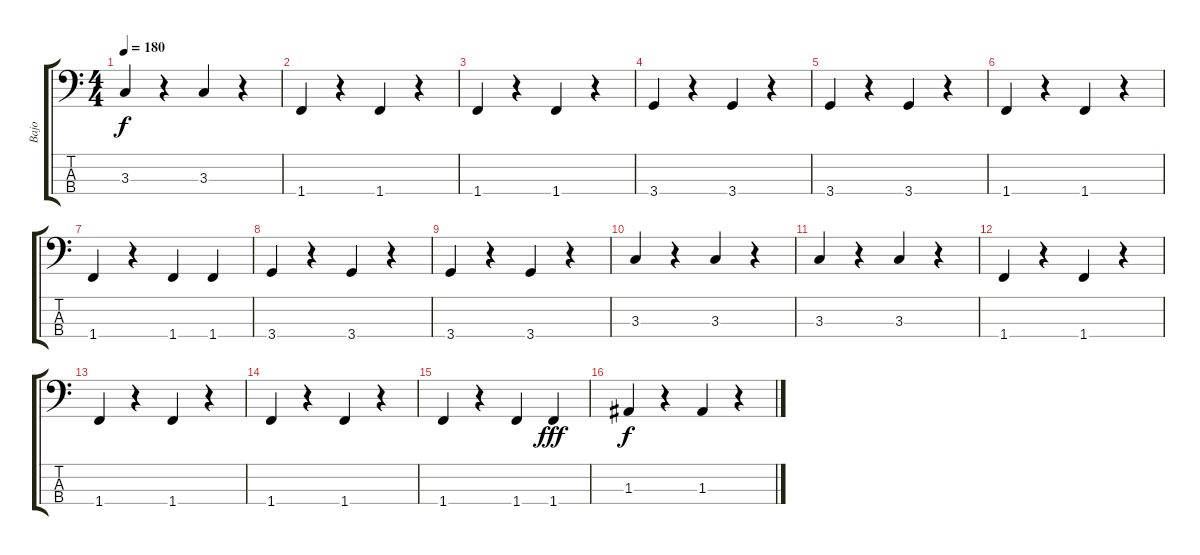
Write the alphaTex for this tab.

\track ("Bajo" "Bajo") {instrument electricbassfinger}
\staff {score tabs}
\tuning (G2 D2 A1 E1) {hide}
\ts (4 4)
\tempo 180
\clef f4
\ks c
3.3.4{dy f} r.4 3.3.4 r.4 |
1.4.4 r.4 1.4.4 r.4 |
1.4.4 r.4 1.4.4 r.4 |
3.4.4 r.4 3.4.4 r.4 |
3.4.4 r.4 3.4.4 r.4 |
1.4.4 r.4 1.4.4 r.4 |
1.4.4 r.4 1.4.4 1.4.4 |
3.4.4 r.4 3.4.4 r.4 |
3.4.4 r.4 3.4.4 r.4 |
3.3.4 r.4 3.3.4 r.4 |
3.3.4 r.4 3.3.4 r.4 |
1.4.4 r.4 1.4.4 r.4 |
1.4.4 r.4 1.4.4 r.4 |
1.4.4 r.4 1.4.4 r.4 |
1.4.4 r.4 1.4.4 1.4.4{dy fff} |
1.3.4{dy f} r.4 1.3.4 r.4
